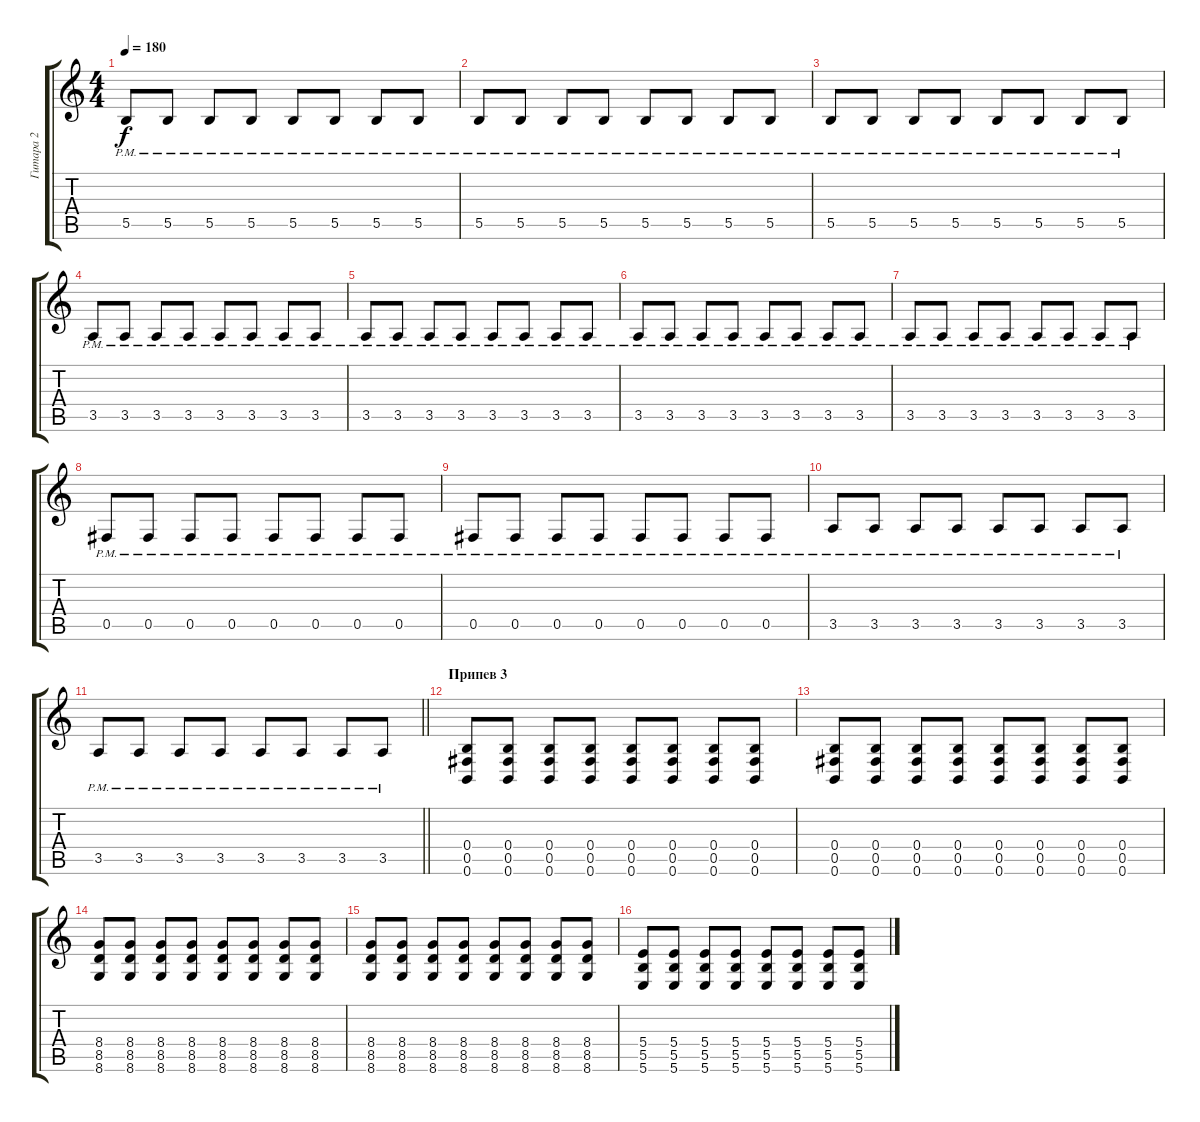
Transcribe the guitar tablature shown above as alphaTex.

\track ("Гитара 2" "Гитара 2") {instrument distortionguitar}
\staff {score tabs}
\tuning (Db4 Ab3 E3 B2 Gb2 B1) {hide}
\ts (4 4)
\tempo 180
\clef g2
\ks c
5.5{pm}.8{dy f} 5.5{pm}.8 5.5{pm}.8 5.5{pm}.8 5.5{pm}.8 5.5{pm}.8 5.5{pm}.8 5.5{pm}.8 |
5.5{pm}.8 5.5{pm}.8 5.5{pm}.8 5.5{pm}.8 5.5{pm}.8 5.5{pm}.8 5.5{pm}.8 5.5{pm}.8 |
5.5{pm}.8 5.5{pm}.8 5.5{pm}.8 5.5{pm}.8 5.5{pm}.8 5.5{pm}.8 5.5{pm}.8 5.5{pm}.8 |
3.5{pm}.8 3.5{pm}.8 3.5{pm}.8 3.5{pm}.8 3.5{pm}.8 3.5{pm}.8 3.5{pm}.8 3.5{pm}.8 |
3.5{pm}.8 3.5{pm}.8 3.5{pm}.8 3.5{pm}.8 3.5{pm}.8 3.5{pm}.8 3.5{pm}.8 3.5{pm}.8 |
3.5{pm}.8 3.5{pm}.8 3.5{pm}.8 3.5{pm}.8 3.5{pm}.8 3.5{pm}.8 3.5{pm}.8 3.5{pm}.8 |
3.5{pm}.8 3.5{pm}.8 3.5{pm}.8 3.5{pm}.8 3.5{pm}.8 3.5{pm}.8 3.5{pm}.8 3.5{pm}.8 |
0.5{pm}.8 0.5{pm}.8 0.5{pm}.8 0.5{pm}.8 0.5{pm}.8 0.5{pm}.8 0.5{pm}.8 0.5{pm}.8 |
0.5{pm}.8 0.5{pm}.8 0.5{pm}.8 0.5{pm}.8 0.5{pm}.8 0.5{pm}.8 0.5{pm}.8 0.5{pm}.8 |
3.5{pm}.8 3.5{pm}.8 3.5{pm}.8 3.5{pm}.8 3.5{pm}.8 3.5{pm}.8 3.5{pm}.8 3.5{pm}.8 |
\barLineRight lightlight
3.5{pm}.8 3.5{pm}.8 3.5{pm}.8 3.5{pm}.8 3.5{pm}.8 3.5{pm}.8 3.5{pm}.8 3.5{pm}.8 |
\section ("" "Припев 3")
(0.4 0.5 0.6).8 (0.4 0.5 0.6).8 (0.4 0.5 0.6).8 (0.4 0.5 0.6).8 (0.4 0.5 0.6).8 (0.4 0.5 0.6).8 (0.4 0.5 0.6).8 (0.4 0.5 0.6).8 |
(0.4 0.5 0.6).8 (0.4 0.5 0.6).8 (0.4 0.5 0.6).8 (0.4 0.5 0.6).8 (0.4 0.5 0.6).8 (0.4 0.5 0.6).8 (0.4 0.5 0.6).8 (0.4 0.5 0.6).8 |
(8.4 8.5 8.6).8 (8.4 8.5 8.6).8 (8.4 8.5 8.6).8 (8.4 8.5 8.6).8 (8.4 8.5 8.6).8 (8.4 8.5 8.6).8 (8.4 8.5 8.6).8 (8.4 8.5 8.6).8 |
(8.4 8.5 8.6).8 (8.4 8.5 8.6).8 (8.4 8.5 8.6).8 (8.4 8.5 8.6).8 (8.4 8.5 8.6).8 (8.4 8.5 8.6).8 (8.4 8.5 8.6).8 (8.4 8.5 8.6).8 |
(5.4 5.5 5.6).8 (5.4 5.5 5.6).8 (5.4 5.5 5.6).8 (5.4 5.5 5.6).8 (5.4 5.5 5.6).8 (5.4 5.5 5.6).8 (5.4 5.5 5.6).8 (5.4 5.5 5.6).8
